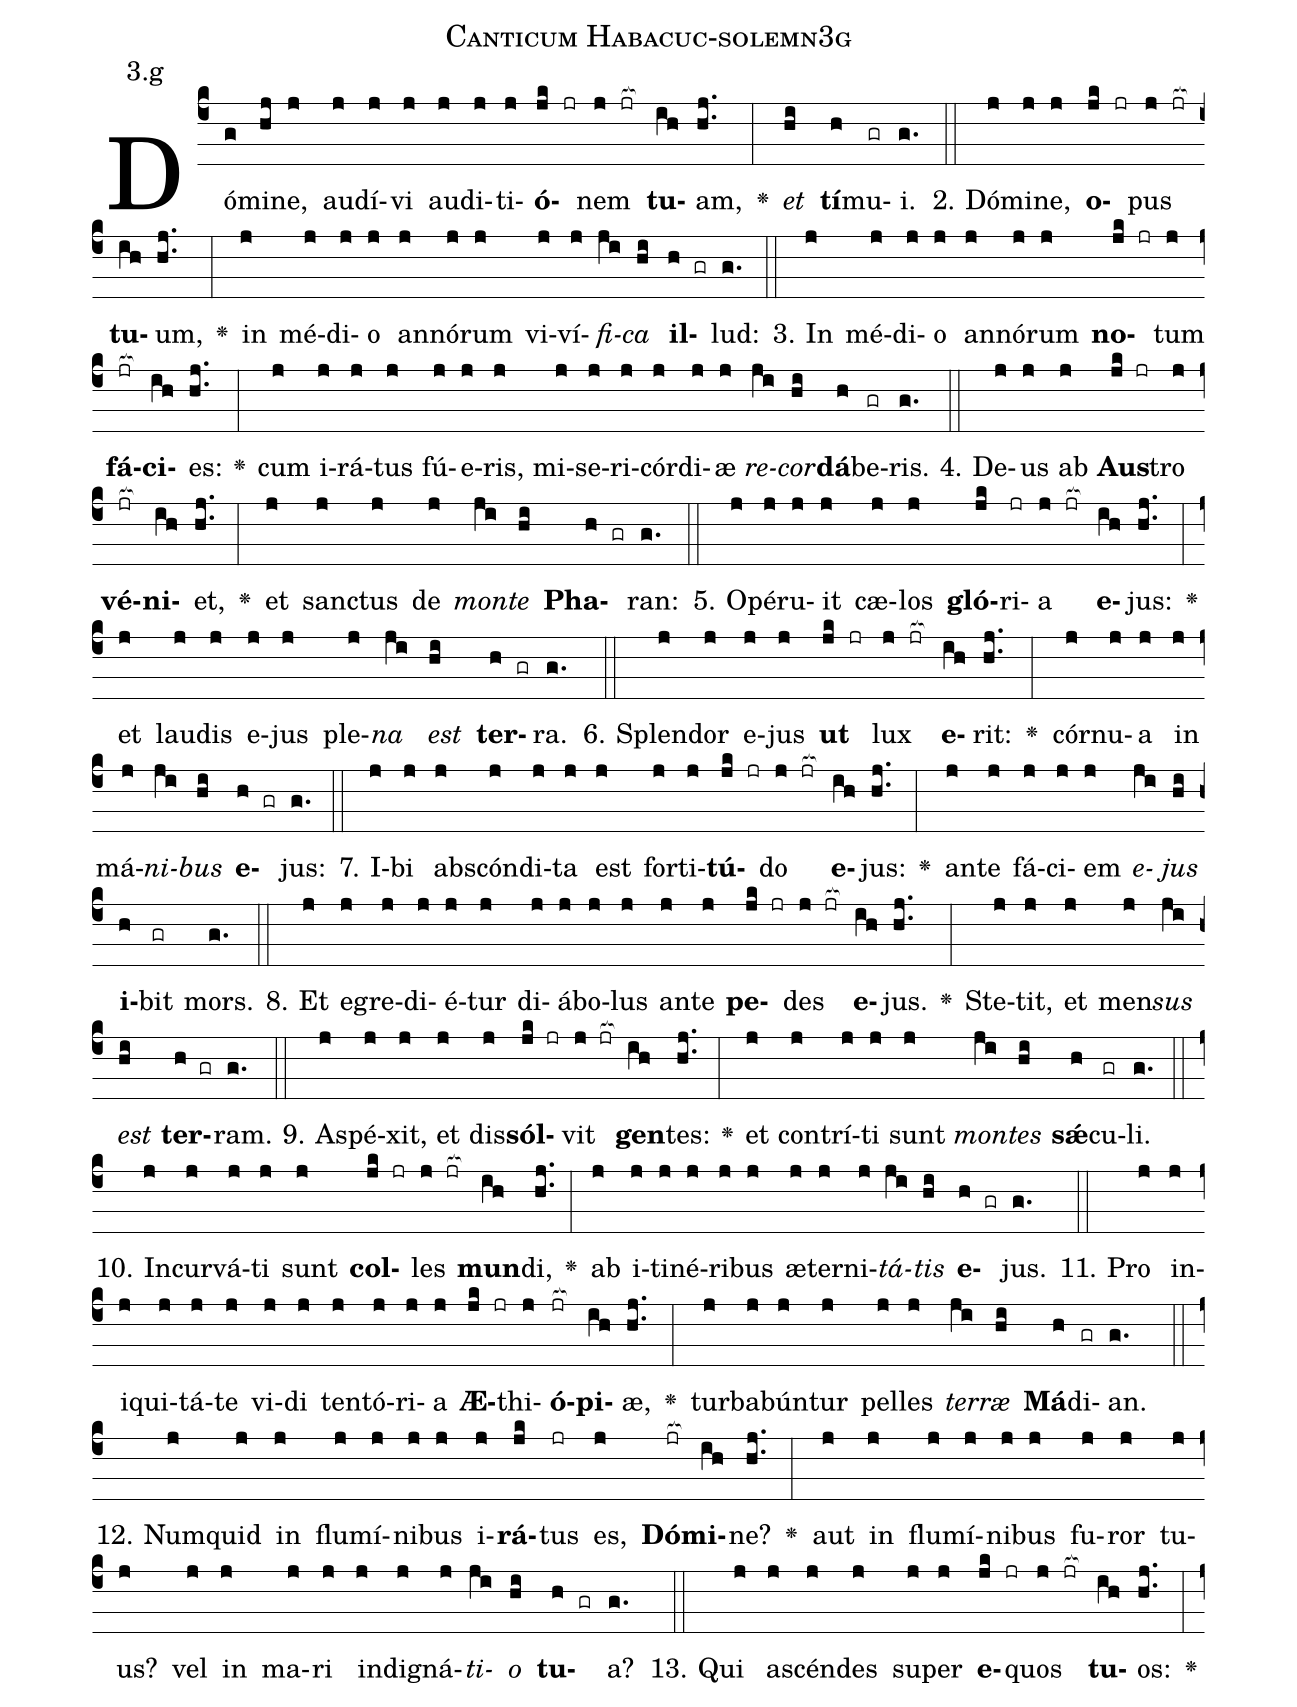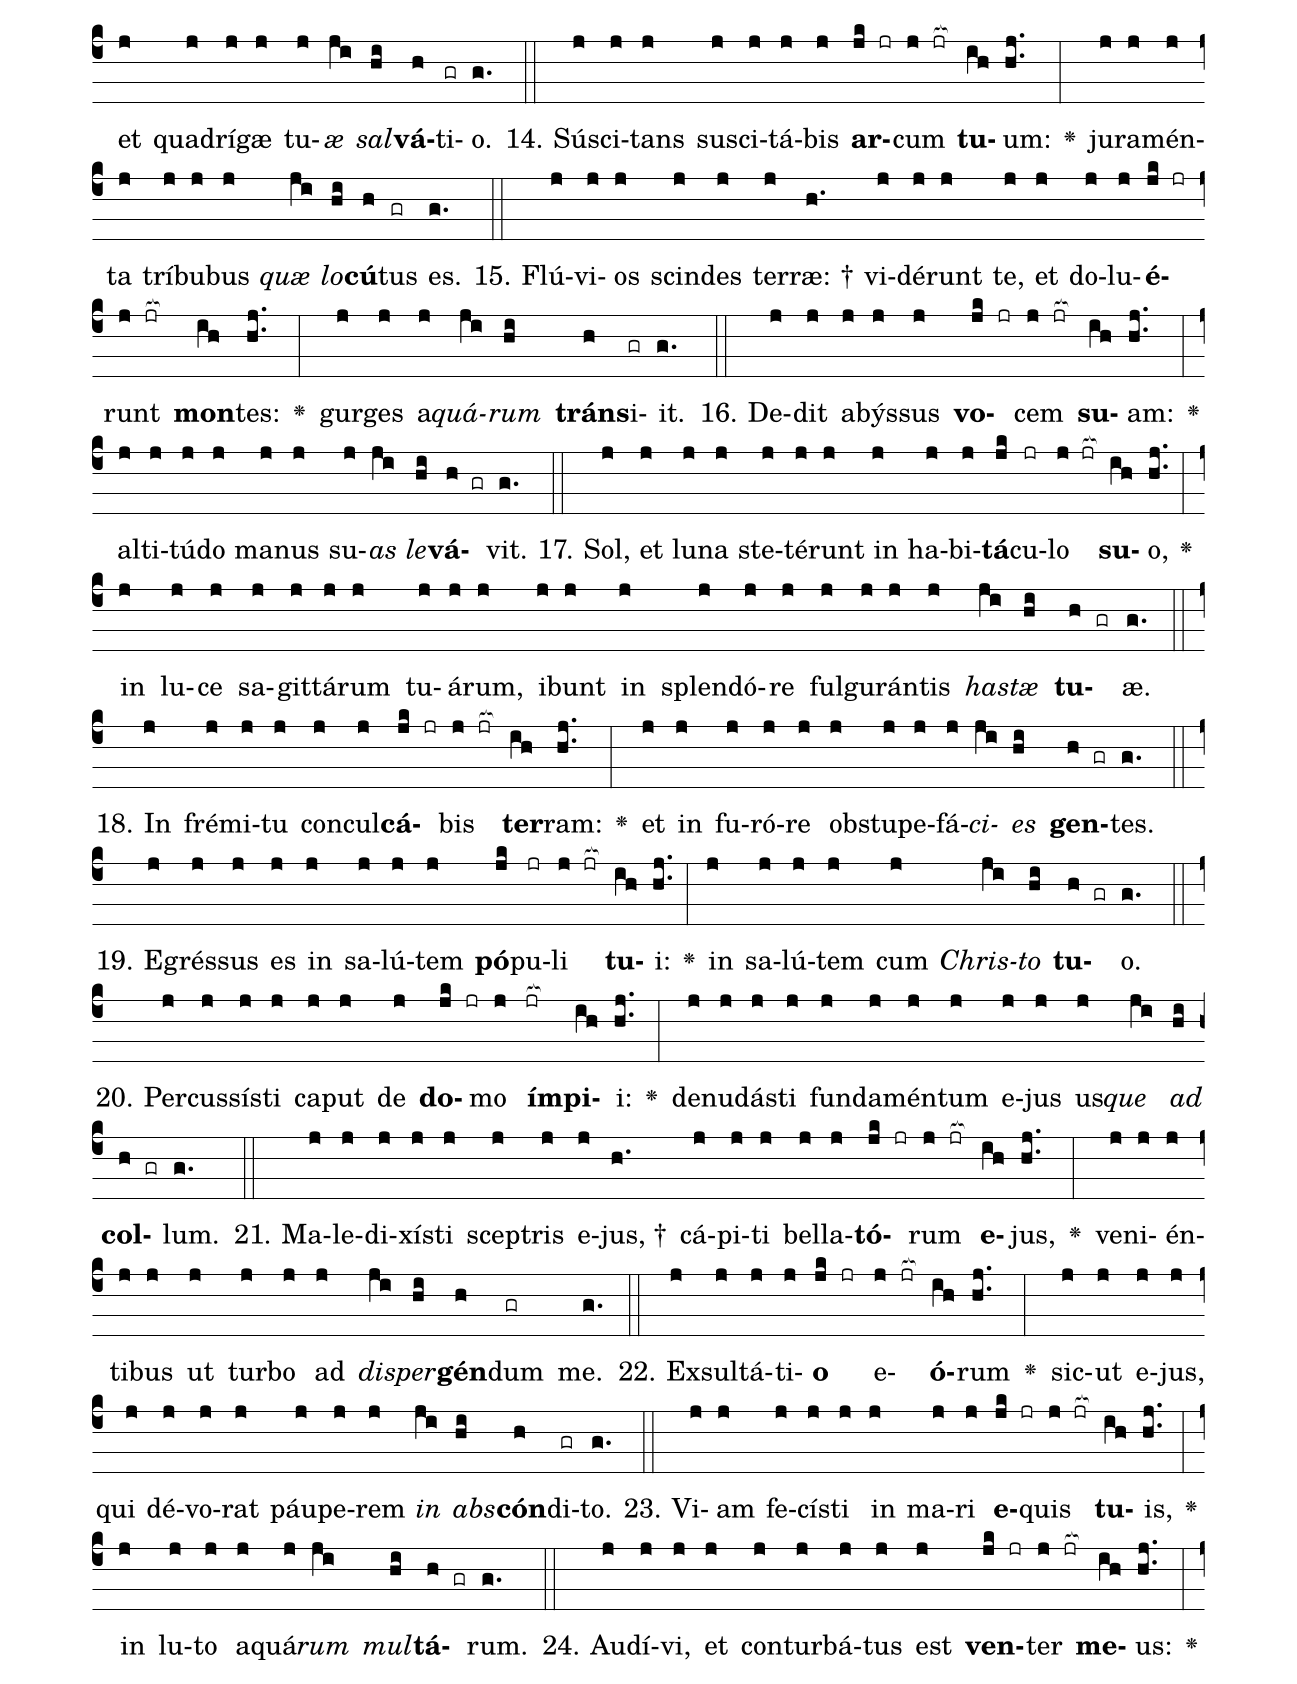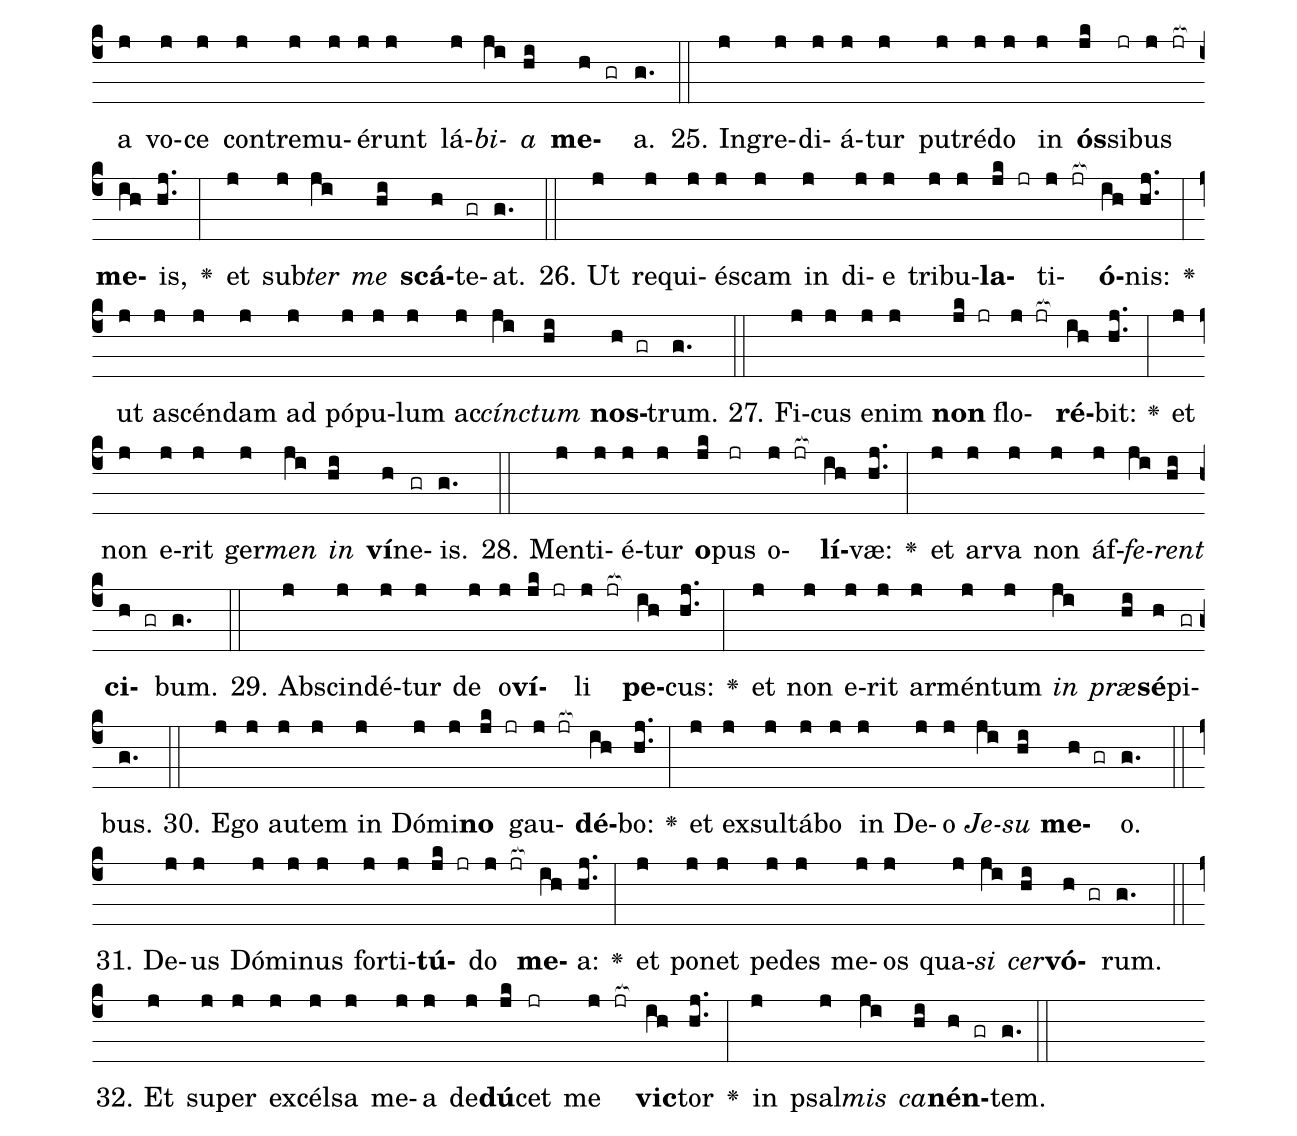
name: Canticum Habacuc-solemn3g;
annotation: 3.g;
%%
(c4)Dó(g)mi(hj)ne,(j) au(j)dí(j)vi(j) au(j)di(j)ti(j)<b>ó</b>(jk jr)nem(j jr[ocb:1{]) <b>tu</b>(ih[ocb:0}])am,(hj..) <v>\greheightstar</v>(:) <i>et</i>(hi) <b>tí</b>(h)mu(gr)i.(g.) (::)
2. Dó(j)mi(j)ne,(j) <b>o</b>(jk jr)pus(j jr[ocb:1{]) <b>tu</b>(ih[ocb:0}])um,(hj..) <v>\greheightstar</v>(:) in(j) mé(j)di(j)o(j) an(j)nó(j)rum(j) vi(j)ví(j)<i>fi</i>(ji)<i>ca</i>(hi) <b>il</b>(h gr)lud:(g.) (::)
3. In(j) mé(j)di(j)o(j) an(j)nó(j)rum(j) <b>no</b>(jk jr)tum(j) <b>fá</b>(jr[ocb:1{])<b>ci</b>(ih[ocb:0}])es:(hj..) <v>\greheightstar</v>(:) cum(j) i(j)rá(j)tus(j) fú(j)e(j)ris,(j) mi(j)se(j)ri(j)cór(j)di(j)æ(j) <i>re</i>(ji)<i>cor</i>(hi)<b>dá</b>(h)be(gr)ris.(g.) (::)
4. De(j)us(j) ab(j) <b>Aus</b>(jk jr)tro(j) <b>vé</b>(jr[ocb:1{])<b>ni</b>(ih[ocb:0}])et,(hj..) <v>\greheightstar</v>(:) et(j) sanc(j)tus(j) de(j) <i>mon</i>(ji)<i>te</i>(hi) <b>Pha</b>(h gr)ran:(g.) (::)
5. O(j)pé(j)ru(j)it(j) cæ(j)los(j) <b>gló</b>(jk)ri(jr)a(j jr[ocb:1{]) <b>e</b>(ih[ocb:0}])jus:(hj..) <v>\greheightstar</v>(:) et(j) lau(j)dis(j) e(j)jus(j) ple(j)<i>na</i>(ji) <i>est</i>(hi) <b>ter</b>(h gr)ra.(g.) (::)
6. Splen(j)dor(j) e(j)jus(j) <b>ut</b>(jk jr) lux(j jr[ocb:1{]) <b>e</b>(ih[ocb:0}])rit:(hj..) <v>\greheightstar</v>(:) cór(j)nu(j)a(j) in(j) má(j)<i>ni</i>(ji)<i>bus</i>(hi) <b>e</b>(h gr)jus:(g.) (::)
7. I(j)bi(j) abs(j)cón(j)di(j)ta(j) est(j) for(j)ti(j)<b>tú</b>(jk jr)do(j jr[ocb:1{]) <b>e</b>(ih[ocb:0}])jus:(hj..) <v>\greheightstar</v>(:) an(j)te(j) fá(j)ci(j)em(j) <i>e</i>(ji)<i>jus</i>(hi) <b>i</b>(h)bit(gr) mors.(g.) (::)
8. Et(j) e(j)gre(j)di(j)é(j)tur(j) di(j)á(j)bo(j)lus(j) an(j)te(j) <b>pe</b>(jk jr)des(j jr[ocb:1{]) <b>e</b>(ih[ocb:0}])jus.(hj..) <v>\greheightstar</v>(:) Ste(j)tit,(j) et(j) men(j)<i>sus</i>(ji) <i>est</i>(hi) <b>ter</b>(h gr)ram.(g.) (::)
9. A(j)spé(j)xit,(j) et(j) dis(j)<b>sól</b>(jk jr)vit(j jr[ocb:1{]) <b>gen</b>(ih[ocb:0}])tes:(hj..) <v>\greheightstar</v>(:) et(j) con(j)trí(j)ti(j) sunt(j) <i>mon</i>(ji)<i>tes</i>(hi) <b>sǽ</b>(h)cu(gr)li.(g.) (::)
10. In(j)cur(j)vá(j)ti(j) sunt(j) <b>col</b>(jk jr)les(j jr[ocb:1{]) <b>mun</b>(ih[ocb:0}])di,(hj..) <v>\greheightstar</v>(:) ab(j) i(j)ti(j)né(j)ri(j)bus(j) æ(j)ter(j)ni(j)<i>tá</i>(ji)<i>tis</i>(hi) <b>e</b>(h gr)jus.(g.) (::)
11. Pro(j) in(j)i(j)qui(j)tá(j)te(j) vi(j)di(j) ten(j)tó(j)ri(j)a(j) <b>Æ</b>(jk jr)thi(j)<b>ó</b>(jr[ocb:1{])<b>pi</b>(ih[ocb:0}])æ,(hj..) <v>\greheightstar</v>(:) tur(j)ba(j)bún(j)tur(j) pel(j)les(j) <i>ter</i>(ji)<i>ræ</i>(hi) <b>Má</b>(h)di(gr)an.(g.) (::)
12. Num(j)quid(j) in(j) flu(j)mí(j)ni(j)bus(j) i(j)<b>rá</b>(jk)tus(jr) es,(j) <b>Dó</b>(jr[ocb:1{])<b>mi</b>(ih[ocb:0}])ne?(hj..) <v>\greheightstar</v>(:) aut(j) in(j) flu(j)mí(j)ni(j)bus(j) fu(j)ror(j) tu(j)us?(j) vel(j) in(j) ma(j)ri(j) in(j)di(j)gná(j)<i>ti</i>(ji)<i>o</i>(hi) <b>tu</b>(h gr)a?(g.) (::)
13. Qui(j) a(j)scén(j)des(j) su(j)per(j) <b>e</b>(jk jr)quos(j jr[ocb:1{]) <b>tu</b>(ih[ocb:0}])os:(hj..) <v>\greheightstar</v>(:) et(j) qua(j)drí(j)gæ(j) tu(j)<i>æ</i>(ji) <i>sal</i>(hi)<b>vá</b>(h)ti(gr)o.(g.) (::)
14. Sú(j)sci(j)tans(j) su(j)sci(j)tá(j)bis(j) <b>ar</b>(jk jr)cum(j jr[ocb:1{]) <b>tu</b>(ih[ocb:0}])um:(hj..) <v>\greheightstar</v>(:) ju(j)ra(j)mén(j)ta(j) trí(j)bu(j)bus(j) <i>quæ</i>(ji) <i>lo</i>(hi)<b>cú</b>(h)tus(gr) es.(g.) (::)
15. Flú(j)vi(j)os(j) scin(j)des(j) ter(j)ræ: †(h.) vi(j)dé(j)runt(j) te,(j) et(j) do(j)lu(j)<b>é</b>(jk jr)runt(j jr[ocb:1{]) <b>mon</b>(ih[ocb:0}])tes:(hj..) <v>\greheightstar</v>(:) gur(j)ges(j) a(j)<i>quá</i>(ji)<i>rum</i>(hi) <b>tráns</b>(h)i(gr)it.(g.) (::)
16. De(j)dit(j) a(j)býs(j)sus(j) <b>vo</b>(jk jr)cem(j jr[ocb:1{]) <b>su</b>(ih[ocb:0}])am:(hj..) <v>\greheightstar</v>(:) al(j)ti(j)tú(j)do(j) ma(j)nus(j) su(j)<i>as</i>(ji) <i>le</i>(hi)<b>vá</b>(h gr)vit.(g.) (::)
17. Sol,(j) et(j) lu(j)na(j) ste(j)té(j)runt(j) in(j) ha(j)bi(j)<b>tá</b>(jk)cu(jr)lo(j jr[ocb:1{]) <b>su</b>(ih[ocb:0}])o,(hj..) <v>\greheightstar</v>(:) in(j) lu(j)ce(j) sa(j)git(j)tá(j)rum(j) tu(j)á(j)rum,(j) i(j)bunt(j) in(j) splen(j)dó(j)re(j) ful(j)gu(j)rán(j)tis(j) <i>has</i>(ji)<i>tæ</i>(hi) <b>tu</b>(h gr)æ.(g.) (::)
18. In(j) fré(j)mi(j)tu(j) con(j)cul(j)<b>cá</b>(jk jr)bis(j jr[ocb:1{]) <b>ter</b>(ih[ocb:0}])ram:(hj..) <v>\greheightstar</v>(:) et(j) in(j) fu(j)ró(j)re(j) ob(j)stu(j)pe(j)fá(j)<i>ci</i>(ji)<i>es</i>(hi) <b>gen</b>(h gr)tes.(g.) (::)
19. E(j)grés(j)sus(j) es(j) in(j) sa(j)lú(j)tem(j) <b>pó</b>(jk)pu(jr)li(j jr[ocb:1{]) <b>tu</b>(ih[ocb:0}])i:(hj..) <v>\greheightstar</v>(:) in(j) sa(j)lú(j)tem(j) cum(j) <i>Chris</i>(ji)<i>to</i>(hi) <b>tu</b>(h gr)o.(g.) (::)
20. Per(j)cus(j)sís(j)ti(j) ca(j)put(j) de(j) <b>do</b>(jk jr)mo(j) <b>ím</b>(jr[ocb:1{])<b>pi</b>(ih[ocb:0}])i:(hj..) <v>\greheightstar</v>(:) de(j)nu(j)dás(j)ti(j) fun(j)da(j)mén(j)tum(j) e(j)jus(j) us(j)<i>que</i>(ji) <i>ad</i>(hi) <b>col</b>(h gr)lum.(g.) (::)
21. Ma(j)le(j)di(j)xís(j)ti(j) scep(j)tris(j) e(j)jus, †(h.) cá(j)pi(j)ti(j) bel(j)la(j)<b>tó</b>(jk jr)rum(j jr[ocb:1{]) <b>e</b>(ih[ocb:0}])jus,(hj..) <v>\greheightstar</v>(:) ve(j)ni(j)én(j)ti(j)bus(j) ut(j) tur(j)bo(j) ad(j) <i>di</i>(ji)<i>sper</i>(hi)<b>gén</b>(h)dum(gr) me.(g.) (::)
22. Ex(j)sul(j)tá(j)ti(j)<b>o</b>(jk jr) e(j jr[ocb:1{])<b>ó</b>(ih[ocb:0}])rum(hj..) <v>\greheightstar</v>(:) sic(j)ut(j) e(j)jus,(j) qui(j) dé(j)vo(j)rat(j) páu(j)pe(j)rem(j) <i>in</i>(ji) <i>abs</i>(hi)<b>cón</b>(h)di(gr)to.(g.) (::)
23. Vi(j)am(j) fe(j)cís(j)ti(j) in(j) ma(j)ri(j) <b>e</b>(jk jr)quis(j jr[ocb:1{]) <b>tu</b>(ih[ocb:0}])is,(hj..) <v>\greheightstar</v>(:) in(j) lu(j)to(j) a(j)quá(j)<i>rum</i>(ji) <i>mul</i>(hi)<b>tá</b>(h gr)rum.(g.) (::)
24. Au(j)dí(j)vi,(j) et(j) con(j)tur(j)bá(j)tus(j) est(j) <b>ven</b>(jk jr)ter(j jr[ocb:1{]) <b>me</b>(ih[ocb:0}])us:(hj..) <v>\greheightstar</v>(:) a(j) vo(j)ce(j) con(j)tre(j)mu(j)é(j)runt(j) lá(j)<i>bi</i>(ji)<i>a</i>(hi) <b>me</b>(h gr)a.(g.) (::)
25. In(j)gre(j)di(j)á(j)tur(j) pu(j)tré(j)do(j) in(j) <b>ós</b>(jk)si(jr)bus(j jr[ocb:1{]) <b>me</b>(ih[ocb:0}])is,(hj..) <v>\greheightstar</v>(:) et(j) sub(j)<i>ter</i>(ji) <i>me</i>(hi) <b>scá</b>(h)te(gr)at.(g.) (::)
26. Ut(j) re(j)qui(j)és(j)cam(j) in(j) di(j)e(j) tri(j)bu(j)<b>la</b>(jk jr)ti(j jr[ocb:1{])<b>ó</b>(ih[ocb:0}])nis:(hj..) <v>\greheightstar</v>(:) ut(j) a(j)scén(j)dam(j) ad(j) pó(j)pu(j)lum(j) ac(j)<i>cínc</i>(ji)<i>tum</i>(hi) <b>nos</b>(h gr)trum.(g.) (::)
27. Fi(j)cus(j) e(j)nim(j) <b>non</b>(jk jr) flo(j jr[ocb:1{])<b>ré</b>(ih[ocb:0}])bit:(hj..) <v>\greheightstar</v>(:) et(j) non(j) e(j)rit(j) ger(j)<i>men</i>(ji) <i>in</i>(hi) <b>ví</b>(h)ne(gr)is.(g.) (::)
28. Men(j)ti(j)é(j)tur(j) <b>o</b>(jk)pus(jr) o(j jr[ocb:1{])<b>lí</b>(ih[ocb:0}])væ:(hj..) <v>\greheightstar</v>(:) et(j) ar(j)va(j) non(j) áf(j)<i>fe</i>(ji)<i>rent</i>(hi) <b>ci</b>(h gr)bum.(g.) (::)
29. Ab(j)scin(j)dé(j)tur(j) de(j) o(j)<b>ví</b>(jk jr)li(j jr[ocb:1{]) <b>pe</b>(ih[ocb:0}])cus:(hj..) <v>\greheightstar</v>(:) et(j) non(j) e(j)rit(j) ar(j)mén(j)tum(j) <i>in</i>(ji) <i>præ</i>(hi)<b>sé</b>(h)pi(gr)bus.(g.) (::)
30. E(j)go(j) au(j)tem(j) in(j) Dó(j)mi(j)<b>no</b>(jk jr) gau(j jr[ocb:1{])<b>dé</b>(ih[ocb:0}])bo:(hj..) <v>\greheightstar</v>(:) et(j) ex(j)sul(j)tá(j)bo(j) in(j) De(j)o(j) <i>Je</i>(ji)<i>su</i>(hi) <b>me</b>(h gr)o.(g.) (::)
31. De(j)us(j) Dó(j)mi(j)nus(j) for(j)ti(j)<b>tú</b>(jk jr)do(j jr[ocb:1{]) <b>me</b>(ih[ocb:0}])a:(hj..) <v>\greheightstar</v>(:) et(j) po(j)net(j) pe(j)des(j) me(j)os(j) qua(j)<i>si</i>(ji) <i>cer</i>(hi)<b>vó</b>(h gr)rum.(g.) (::)
32. Et(j) su(j)per(j) ex(j)cél(j)sa(j) me(j)a(j) de(j)<b>dú</b>(jk)cet(jr) me(j jr[ocb:1{]) <b>vic</b>(ih[ocb:0}])tor(hj..) <v>\greheightstar</v>(:) in(j) psal(j)<i>mis</i>(ji) <i>ca</i>(hi)<b>nén</b>(h gr)tem.(g.) (::)
